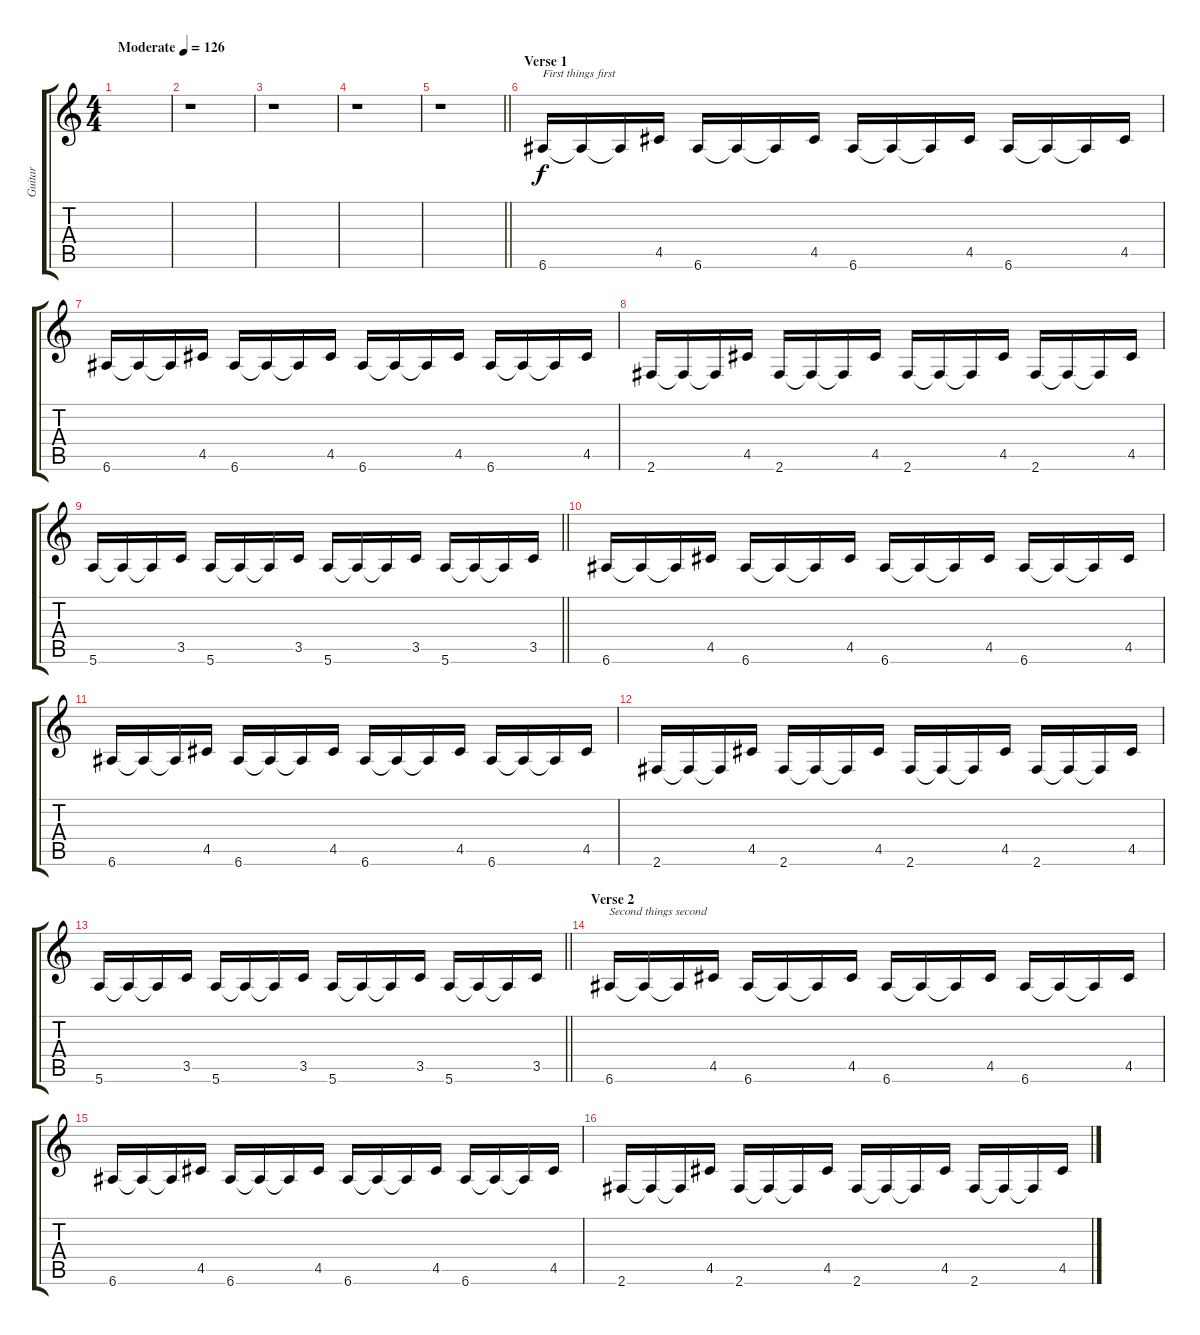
\track ("Guitar" "Guitar") {instrument acousticguitarsteel}
\staff {score tabs}
\tuning (E4 B3 G3 D3 A2 E2) {hide}
\ts (4 4)
\tempo (126 "Moderate")
\clef g2
\ks c
|
r.1 |
r.1 |
r.1 |
\barLineRight lightlight
r.1 |
\section ("" "Verse 1")
6.6.16{txt "First things first"} 6.6{t}.16 6.6{t}.16 4.5.16 6.6.16 6.6{t}.16 6.6{t}.16 4.5.16 6.6.16 6.6{t}.16 6.6{t}.16 4.5.16 6.6.16 6.6{t}.16 6.6{t}.16 4.5.16 |
6.6.16 6.6{t}.16 6.6{t}.16 4.5.16 6.6.16 6.6{t}.16 6.6{t}.16 4.5.16 6.6.16 6.6{t}.16 6.6{t}.16 4.5.16 6.6.16 6.6{t}.16 6.6{t}.16 4.5.16 |
2.6.16 2.6{t}.16 2.6{t}.16 4.5.16 2.6.16 2.6{t}.16 2.6{t}.16 4.5.16 2.6.16 2.6{t}.16 2.6{t}.16 4.5.16 2.6.16 2.6{t}.16 2.6{t}.16 4.5.16 |
\barLineRight lightlight
5.6.16 5.6{t}.16 5.6{t}.16 3.5.16 5.6.16 5.6{t}.16 5.6{t}.16 3.5.16 5.6.16 5.6{t}.16 5.6{t}.16 3.5.16 5.6.16 5.6{t}.16 5.6{t}.16 3.5.16 |
6.6.16 6.6{t}.16 6.6{t}.16 4.5.16 6.6.16 6.6{t}.16 6.6{t}.16 4.5.16 6.6.16 6.6{t}.16 6.6{t}.16 4.5.16 6.6.16 6.6{t}.16 6.6{t}.16 4.5.16 |
6.6.16 6.6{t}.16 6.6{t}.16 4.5.16 6.6.16 6.6{t}.16 6.6{t}.16 4.5.16 6.6.16 6.6{t}.16 6.6{t}.16 4.5.16 6.6.16 6.6{t}.16 6.6{t}.16 4.5.16 |
2.6.16 2.6{t}.16 2.6{t}.16 4.5.16 2.6.16 2.6{t}.16 2.6{t}.16 4.5.16 2.6.16 2.6{t}.16 2.6{t}.16 4.5.16 2.6.16 2.6{t}.16 2.6{t}.16 4.5.16 |
\barLineRight lightlight
5.6.16 5.6{t}.16 5.6{t}.16 3.5.16 5.6.16 5.6{t}.16 5.6{t}.16 3.5.16 5.6.16 5.6{t}.16 5.6{t}.16 3.5.16 5.6.16 5.6{t}.16 5.6{t}.16 3.5.16 |
\section ("" "Verse 2")
6.6.16{txt "Second things second"} 6.6{t}.16 6.6{t}.16 4.5.16 6.6.16 6.6{t}.16 6.6{t}.16 4.5.16 6.6.16 6.6{t}.16 6.6{t}.16 4.5.16 6.6.16 6.6{t}.16 6.6{t}.16 4.5.16 |
6.6.16 6.6{t}.16 6.6{t}.16 4.5.16 6.6.16 6.6{t}.16 6.6{t}.16 4.5.16 6.6.16 6.6{t}.16 6.6{t}.16 4.5.16 6.6.16 6.6{t}.16 6.6{t}.16 4.5.16 |
2.6.16 2.6{t}.16 2.6{t}.16 4.5.16 2.6.16 2.6{t}.16 2.6{t}.16 4.5.16 2.6.16 2.6{t}.16 2.6{t}.16 4.5.16 2.6.16 2.6{t}.16 2.6{t}.16 4.5.16
